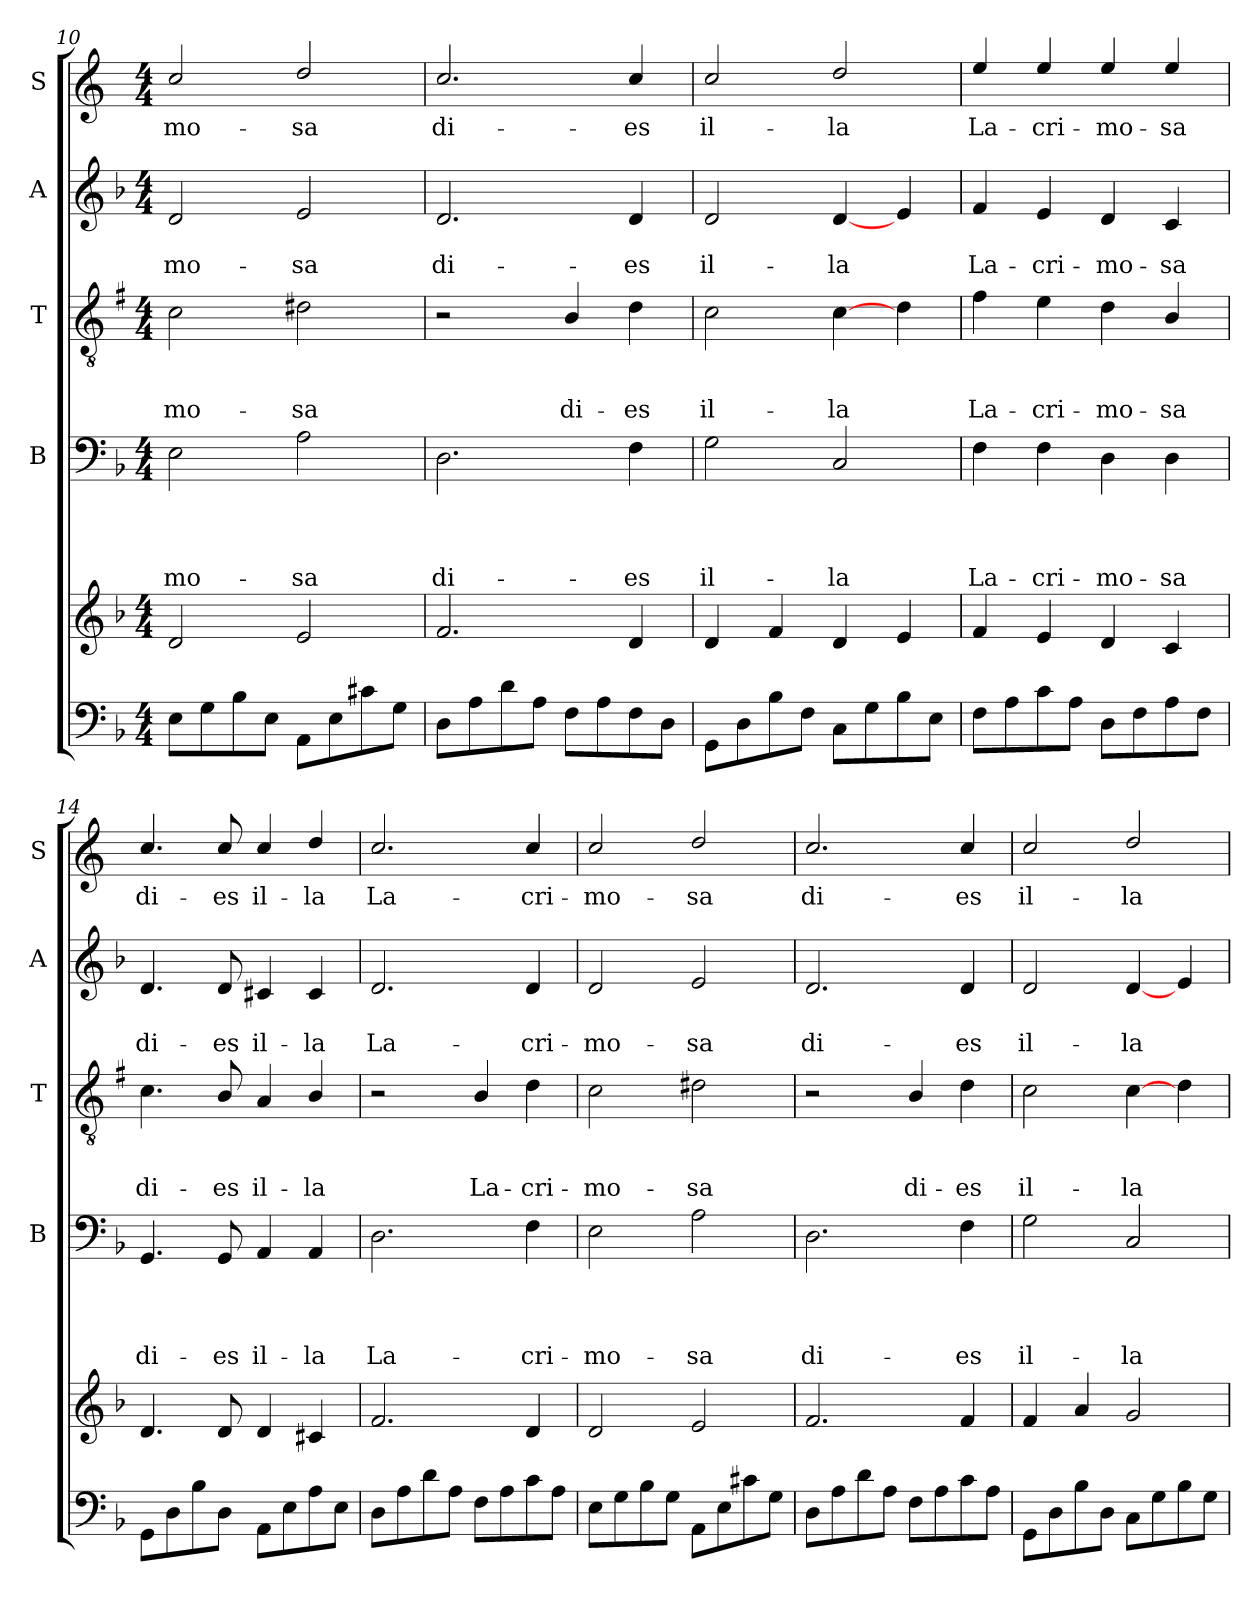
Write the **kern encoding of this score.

**kern	**kern	**kern	**text	**text	**text	**text	**kern	**text	**text	**text	**kern	**text	**text	**kern	**text
*part5	*part5	*part4	*part4	*part4	*part4	*part4	*part3	*part3	*part3	*part3	*part2	*part2	*part2	*part1	*part1
*staff6	*staff5	*staff4	*staff4	*staff4	*staff4	*staff4	*staff3	*staff3	*staff3	*staff3	*staff2	*staff2	*staff2	*staff1	*staff1
*	*	*I"B	*	*	*	*	*I"T	*	*	*	*I"A	*	*	*I"S	*
*	*	*I'B	*	*	*	*	*I'T	*	*	*	*I'A	*	*	*I'S	*
*clefF4	*clefG2	*clefF4	*	*	*	*	*clefGv2	*	*	*	*clefG2	*	*	*clefG2	*
*	*	*	*	*	*	*	*ITrd1c2	*	*	*	*	*	*	*ITrd4c7	*
*k[b-]	*k[b-]	*k[b-]	*	*	*	*	*k[b-]	*	*	*	*k[b-]	*	*	*k[b-]	*
*d:	*d:	*d:	*	*	*	*	*d:	*	*	*	*d:	*	*	*d:	*
*M4/4	*M4/4	*M4/4	*	*	*	*	*M4/4	*	*	*	*M4/4	*	*	*M4/4	*
=10	=10	=10	=10	=10	=10	=10	=10	=10	=10	=10	=10	=10	=10	=10	=10
!	!	!	!	!	!	!LO:LY:b	!	!	!	!LO:LY:b	!	!	!LO:LY:b	!	!LO:LY:b
8E\L	2d/	2E\	.	.	.	-mo-	2B-\	.	.	-mo-	2d/	.	-mo-	2f/	-mo-
8G\	.	.	.	.	.	.	.	.	.	.	.	.	.	.	.
8B-\	.	.	.	.	.	.	.	.	.	.	.	.	.	.	.
8E\J	.	.	.	.	.	.	.	.	.	.	.	.	.	.	.
!	!	!	!	!	!	!LO:LY:b	!	!	!	!LO:LY:b	!	!	!LO:LY:b	!	!LO:LY:b
8AA\L	2e/	2A\	.	.	.	-sa	2c#X\	.	.	-sa	2e/	.	-sa	2g/	-sa
8E\	.	.	.	.	.	.	.	.	.	.	.	.	.	.	.
8c#X\	.	.	.	.	.	.	.	.	.	.	.	.	.	.	.
8G\J	.	.	.	.	.	.	.	.	.	.	.	.	.	.	.
=11	=11	=11	=11	=11	=11	=11	=11	=11	=11	=11	=11	=11	=11	=11	=11
!	!	!	!	!	!	!LO:LY:b	!	!	!	!	!	!	!LO:LY:b	!	!LO:LY:b
8D\L	2.f/	2.D\	.	.	.	di-	2r	.	.	.	2.d/	.	di-	2.f/	di-
8A\	.	.	.	.	.	.	.	.	.	.	.	.	.	.	.
8d\	.	.	.	.	.	.	.	.	.	.	.	.	.	.	.
8A\J	.	.	.	.	.	.	.	.	.	.	.	.	.	.	.
!	!	!	!	!	!	!	!	!	!	!LO:LY:b	!	!	!	!	!
8F\L	.	.	.	.	.	.	4A/	.	.	di-	.	.	.	.	.
8A\	.	.	.	.	.	.	.	.	.	.	.	.	.	.	.
!	!	!	!	!	!	!LO:LY:b	!	!	!	!LO:LY:b	!	!	!LO:LY:b	!	!LO:LY:b
8F\	4d/	4F\	.	.	.	-es	4c\	.	.	-es	4d/	.	-es	4f/	-es
8D\J	.	.	.	.	.	.	.	.	.	.	.	.	.	.	.
=12	=12	=12	=12	=12	=12	=12	=12	=12	=12	=12	=12	=12	=12	=12	=12
!	!	!	!	!	!	!LO:LY:b	!	!	!	!LO:LY:b	!	!	!LO:LY:b	!	!LO:LY:b
8GG\L	4d/	2G\	.	.	.	il-	2B-\	.	.	il-	2d/	.	il-	2f/	il-
8D\	.	.	.	.	.	.	.	.	.	.	.	.	.	.	.
8B-\	4f/	.	.	.	.	.	.	.	.	.	.	.	.	.	.
8F\J	.	.	.	.	.	.	.	.	.	.	.	.	.	.	.
!	!	!	!	!	!	!LO:LY:b	!	!	!	!LO:LY:b	!	!	!LO:LY:b	!	!LO:LY:b
8C\L	4d/	2C/	.	.	.	-la	[4B-\	.	.	-la	[4d/	.	-la	2g/	-la
8G\	.	.	.	.	.	.	.	.	.	.	.	.	.	.	.
8B-\	4e/	.	.	.	.	.	4c\	.	.	.	4e/	.	.	.	.
8E\J	.	.	.	.	.	.	.	.	.	.	.	.	.	.	.
=13	=13	=13	=13	=13	=13	=13	=13	=13	=13	=13	=13	=13	=13	=13	=13
!	!	!	!	!	!	!LO:LY:b	!	!	!	!LO:LY:b	!	!	!LO:LY:b	!	!LO:LY:b
8F\L	4f/	4F\	.	.	.	La-	4e\	.	.	La-	4f/	.	La-	4a/	La-
8A\	.	.	.	.	.	.	.	.	.	.	.	.	.	.	.
!	!	!	!	!	!	!LO:LY:b	!	!	!	!LO:LY:b	!	!	!LO:LY:b	!	!LO:LY:b
8c\	4e/	4F\	.	.	.	-cri-	4d\	.	.	-cri-	4e/	.	-cri-	4a/	-cri-
8A\J	.	.	.	.	.	.	.	.	.	.	.	.	.	.	.
!	!	!	!	!	!	!LO:LY:b	!	!	!	!LO:LY:b	!	!	!LO:LY:b	!	!LO:LY:b
8D\L	4d/	4D\	.	.	.	-mo-	4c\	.	.	-mo-	4d/	.	-mo-	4a/	-mo-
8F\	.	.	.	.	.	.	.	.	.	.	.	.	.	.	.
!	!	!	!	!	!	!LO:LY:b	!	!	!	!LO:LY:b	!	!	!LO:LY:b	!	!LO:LY:b
8A\	4c/	4D\	.	.	.	-sa	4A/	.	.	-sa	4c/	.	-sa	4a/	-sa
8F\J	.	.	.	.	.	.	.	.	.	.	.	.	.	.	.
!!LO:PB:g=z
=14	=14	=14	=14	=14	=14	=14	=14	=14	=14	=14	=14	=14	=14	=14	=14
!	!	!	!	!	!	!LO:LY:b	!	!	!	!LO:LY:b	!	!	!LO:LY:b	!	!LO:LY:b
8GG\L	4.d/	4.GG/	.	.	.	di-	4.B-\	.	.	di-	4.d/	.	di-	4.f/	di-
8D\	.	.	.	.	.	.	.	.	.	.	.	.	.	.	.
8B-\	.	.	.	.	.	.	.	.	.	.	.	.	.	.	.
!	!	!	!	!	!	!LO:LY:b	!	!	!	!LO:LY:b	!	!	!LO:LY:b	!	!LO:LY:b
8D\J	8d/	8GG/	.	.	.	-es	8A/	.	.	-es	8d/	.	-es	8f/	-es
!	!	!	!	!	!	!LO:LY:b	!	!	!	!LO:LY:b	!	!	!LO:LY:b	!	!LO:LY:b
8AA\L	4d/	4AA/	.	.	.	il-	4G/	.	.	il-	4c#X/	.	il-	4f/	il-
8E\	.	.	.	.	.	.	.	.	.	.	.	.	.	.	.
!	!	!	!	!	!	!LO:LY:b	!	!	!	!LO:LY:b	!	!	!LO:LY:b	!	!LO:LY:b
8A\	4c#X/	4AA/	.	.	.	-la	4A/	.	.	-la	4c#/	.	-la	4g/	-la
8E\J	.	.	.	.	.	.	.	.	.	.	.	.	.	.	.
=15	=15	=15	=15	=15	=15	=15	=15	=15	=15	=15	=15	=15	=15	=15	=15
!	!	!	!	!	!	!LO:LY:b	!	!	!	!	!	!	!LO:LY:b	!	!LO:LY:b
8D\L	2.f/	2.D\	.	.	.	La-	2r	.	.	.	2.d/	.	La-	2.f/	La-
8A\	.	.	.	.	.	.	.	.	.	.	.	.	.	.	.
8d\	.	.	.	.	.	.	.	.	.	.	.	.	.	.	.
8A\J	.	.	.	.	.	.	.	.	.	.	.	.	.	.	.
!	!	!	!	!	!	!	!	!	!	!LO:LY:b	!	!	!	!	!
8F\L	.	.	.	.	.	.	4A/	.	.	La-	.	.	.	.	.
8A\	.	.	.	.	.	.	.	.	.	.	.	.	.	.	.
!	!	!	!	!	!	!LO:LY:b	!	!	!	!LO:LY:b	!	!	!LO:LY:b	!	!LO:LY:b
8c\	4d/	4F\	.	.	.	-cri-	4c\	.	.	-cri-	4d/	.	-cri-	4f/	-cri-
8A\J	.	.	.	.	.	.	.	.	.	.	.	.	.	.	.
=16	=16	=16	=16	=16	=16	=16	=16	=16	=16	=16	=16	=16	=16	=16	=16
!	!	!	!	!	!	!LO:LY:b	!	!	!	!LO:LY:b	!	!	!LO:LY:b	!	!LO:LY:b
8E\L	2d/	2E\	.	.	.	-mo-	2B-\	.	.	-mo-	2d/	.	-mo-	2f/	-mo-
8G\	.	.	.	.	.	.	.	.	.	.	.	.	.	.	.
8B-\	.	.	.	.	.	.	.	.	.	.	.	.	.	.	.
8G\J	.	.	.	.	.	.	.	.	.	.	.	.	.	.	.
!	!	!	!	!	!	!LO:LY:b	!	!	!	!LO:LY:b	!	!	!LO:LY:b	!	!LO:LY:b
8AA\L	2e/	2A\	.	.	.	-sa	2c#X\	.	.	-sa	2e/	.	-sa	2g/	-sa
8E\	.	.	.	.	.	.	.	.	.	.	.	.	.	.	.
8c#X\	.	.	.	.	.	.	.	.	.	.	.	.	.	.	.
8G\J	.	.	.	.	.	.	.	.	.	.	.	.	.	.	.
=17	=17	=17	=17	=17	=17	=17	=17	=17	=17	=17	=17	=17	=17	=17	=17
!	!	!	!	!	!	!LO:LY:b	!	!	!	!	!	!	!LO:LY:b	!	!LO:LY:b
8D\L	2.f/	2.D\	.	.	.	di-	2r	.	.	.	2.d/	.	di-	2.f/	di-
8A\	.	.	.	.	.	.	.	.	.	.	.	.	.	.	.
8d\	.	.	.	.	.	.	.	.	.	.	.	.	.	.	.
8A\J	.	.	.	.	.	.	.	.	.	.	.	.	.	.	.
!	!	!	!	!	!	!	!	!	!	!LO:LY:b	!	!	!	!	!
8F\L	.	.	.	.	.	.	4A/	.	.	di-	.	.	.	.	.
8A\	.	.	.	.	.	.	.	.	.	.	.	.	.	.	.
!	!	!	!	!	!	!LO:LY:b	!	!	!	!LO:LY:b	!	!	!LO:LY:b	!	!LO:LY:b
8c\	4f/	4F\	.	.	.	-es	4c\	.	.	-es	4d/	.	-es	4f/	-es
8A\J	.	.	.	.	.	.	.	.	.	.	.	.	.	.	.
=18	=18	=18	=18	=18	=18	=18	=18	=18	=18	=18	=18	=18	=18	=18	=18
!	!	!	!	!	!	!LO:LY:b	!	!	!	!LO:LY:b	!	!	!LO:LY:b	!	!LO:LY:b
8GG\L	4f/	2G\	.	.	.	il-	2B-\	.	.	il-	2d/	.	il-	2f/	il-
8D\	.	.	.	.	.	.	.	.	.	.	.	.	.	.	.
8B-\	4a/	.	.	.	.	.	.	.	.	.	.	.	.	.	.
8D\J	.	.	.	.	.	.	.	.	.	.	.	.	.	.	.
!	!	!	!	!	!	!LO:LY:b	!	!	!	!LO:LY:b	!	!	!LO:LY:b	!	!LO:LY:b
8C\L	2g/	2C/	.	.	.	-la	[4B-\	.	.	-la	[4d/	.	-la	2g/	-la
8G\	.	.	.	.	.	.	.	.	.	.	.	.	.	.	.
8B-\	.	.	.	.	.	.	4c\	.	.	.	4e/	.	.	.	.
8G\J	.	.	.	.	.	.	.	.	.	.	.	.	.	.	.
=	=	=	=	=	=	=	=	=	=	=	=	=	=	=	=
*-	*-	*-	*-	*-	*-	*-	*-	*-	*-	*-	*-	*-	*-	*-	*-
